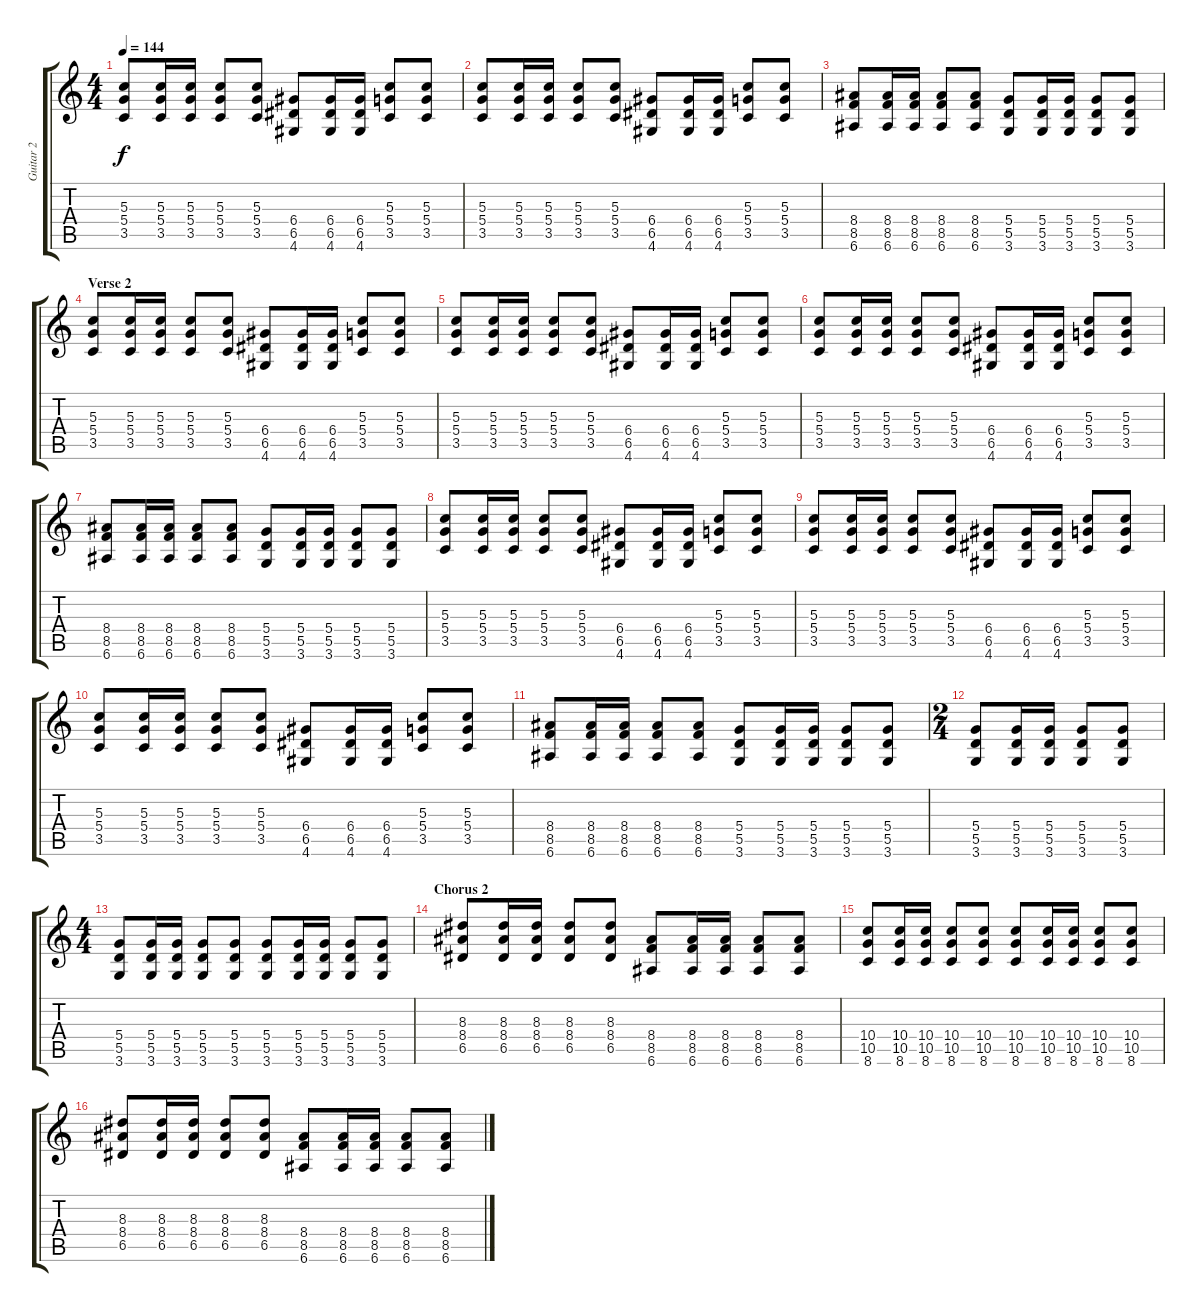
\track ("Guitar 2" "Guitar 2") {instrument distortionguitar}
\staff {score tabs}
\tuning (E4 B3 G3 D3 A2 E2) {hide}
\ts (4 4)
\tempo 144
\clef g2
\ks c
(5.3 5.4 3.5).8{dy f} (5.3 5.4 3.5).16 (5.3 5.4 3.5).16 (5.3 5.4 3.5).8 (5.3 5.4 3.5).8 (6.4 6.5 4.6).8 (6.4 6.5 4.6).16 (6.4 6.5 4.6).16 (5.3 5.4 3.5).8 (5.3 5.4 3.5).8 |
(5.3 5.4 3.5).8 (5.3 5.4 3.5).16 (5.3 5.4 3.5).16 (5.3 5.4 3.5).8 (5.3 5.4 3.5).8 (6.4 6.5 4.6).8 (6.4 6.5 4.6).16 (6.4 6.5 4.6).16 (5.3 5.4 3.5).8 (5.3 5.4 3.5).8 |
(8.4 8.5 6.6).8 (8.4 8.5 6.6).16 (8.4 8.5 6.6).16 (8.4 8.5 6.6).8 (8.4 8.5 6.6).8 (5.4 5.5 3.6).8 (5.4 5.5 3.6).16 (5.4 5.5 3.6).16 (5.4 5.5 3.6).8 (5.4 5.5 3.6).8 |
\section ("" "Verse 2")
(5.3 5.4 3.5).8 (5.3 5.4 3.5).16 (5.3 5.4 3.5).16 (5.3 5.4 3.5).8 (5.3 5.4 3.5).8 (6.4 6.5 4.6).8 (6.4 6.5 4.6).16 (6.4 6.5 4.6).16 (5.3 5.4 3.5).8 (5.3 5.4 3.5).8 |
(5.3 5.4 3.5).8 (5.3 5.4 3.5).16 (5.3 5.4 3.5).16 (5.3 5.4 3.5).8 (5.3 5.4 3.5).8 (6.4 6.5 4.6).8 (6.4 6.5 4.6).16 (6.4 6.5 4.6).16 (5.3 5.4 3.5).8 (5.3 5.4 3.5).8 |
(5.3 5.4 3.5).8 (5.3 5.4 3.5).16 (5.3 5.4 3.5).16 (5.3 5.4 3.5).8 (5.3 5.4 3.5).8 (6.4 6.5 4.6).8 (6.4 6.5 4.6).16 (6.4 6.5 4.6).16 (5.3 5.4 3.5).8 (5.3 5.4 3.5).8 |
(8.4 8.5 6.6).8 (8.4 8.5 6.6).16 (8.4 8.5 6.6).16 (8.4 8.5 6.6).8 (8.4 8.5 6.6).8 (5.4 5.5 3.6).8 (5.4 5.5 3.6).16 (5.4 5.5 3.6).16 (5.4 5.5 3.6).8 (5.4 5.5 3.6).8 |
(5.3 5.4 3.5).8 (5.3 5.4 3.5).16 (5.3 5.4 3.5).16 (5.3 5.4 3.5).8 (5.3 5.4 3.5).8 (6.4 6.5 4.6).8 (6.4 6.5 4.6).16 (6.4 6.5 4.6).16 (5.3 5.4 3.5).8 (5.3 5.4 3.5).8 |
(5.3 5.4 3.5).8 (5.3 5.4 3.5).16 (5.3 5.4 3.5).16 (5.3 5.4 3.5).8 (5.3 5.4 3.5).8 (6.4 6.5 4.6).8 (6.4 6.5 4.6).16 (6.4 6.5 4.6).16 (5.3 5.4 3.5).8 (5.3 5.4 3.5).8 |
(5.3 5.4 3.5).8 (5.3 5.4 3.5).16 (5.3 5.4 3.5).16 (5.3 5.4 3.5).8 (5.3 5.4 3.5).8 (6.4 6.5 4.6).8 (6.4 6.5 4.6).16 (6.4 6.5 4.6).16 (5.3 5.4 3.5).8 (5.3 5.4 3.5).8 |
(8.4 8.5 6.6).8 (8.4 8.5 6.6).16 (8.4 8.5 6.6).16 (8.4 8.5 6.6).8 (8.4 8.5 6.6).8 (5.4 5.5 3.6).8 (5.4 5.5 3.6).16 (5.4 5.5 3.6).16 (5.4 5.5 3.6).8 (5.4 5.5 3.6).8 |
\ts (2 4)
(5.4 5.5 3.6).8 (5.4 5.5 3.6).16 (5.4 5.5 3.6).16 (5.4 5.5 3.6).8 (5.4 5.5 3.6).8 |
\ts (4 4)
(5.4 5.5 3.6).8 (5.4 5.5 3.6).16 (5.4 5.5 3.6).16 (5.4 5.5 3.6).8 (5.4 5.5 3.6).8 (5.4 5.5 3.6).8 (5.4 5.5 3.6).16 (5.4 5.5 3.6).16 (5.4 5.5 3.6).8 (5.4 5.5 3.6).8 |
\section ("" "Chorus 2")
(8.3 8.4 6.5).8 (8.3 8.4 6.5).16 (8.3 8.4 6.5).16 (8.3 8.4 6.5).8 (8.3 8.4 6.5).8 (8.4 8.5 6.6).8 (8.4 8.5 6.6).16 (8.4 8.5 6.6).16 (8.4 8.5 6.6).8 (8.4 8.5 6.6).8 |
(10.4 10.5 8.6).8 (10.4 10.5 8.6).16 (10.4 10.5 8.6).16 (10.4 10.5 8.6).8 (10.4 10.5 8.6).8 (10.4 10.5 8.6).8 (10.4 10.5 8.6).16 (10.4 10.5 8.6).16 (10.4 10.5 8.6).8 (10.4 10.5 8.6).8 |
(8.3 8.4 6.5).8 (8.3 8.4 6.5).16 (8.3 8.4 6.5).16 (8.3 8.4 6.5).8 (8.3 8.4 6.5).8 (8.4 8.5 6.6).8 (8.4 8.5 6.6).16 (8.4 8.5 6.6).16 (8.4 8.5 6.6).8 (8.4 8.5 6.6).8
